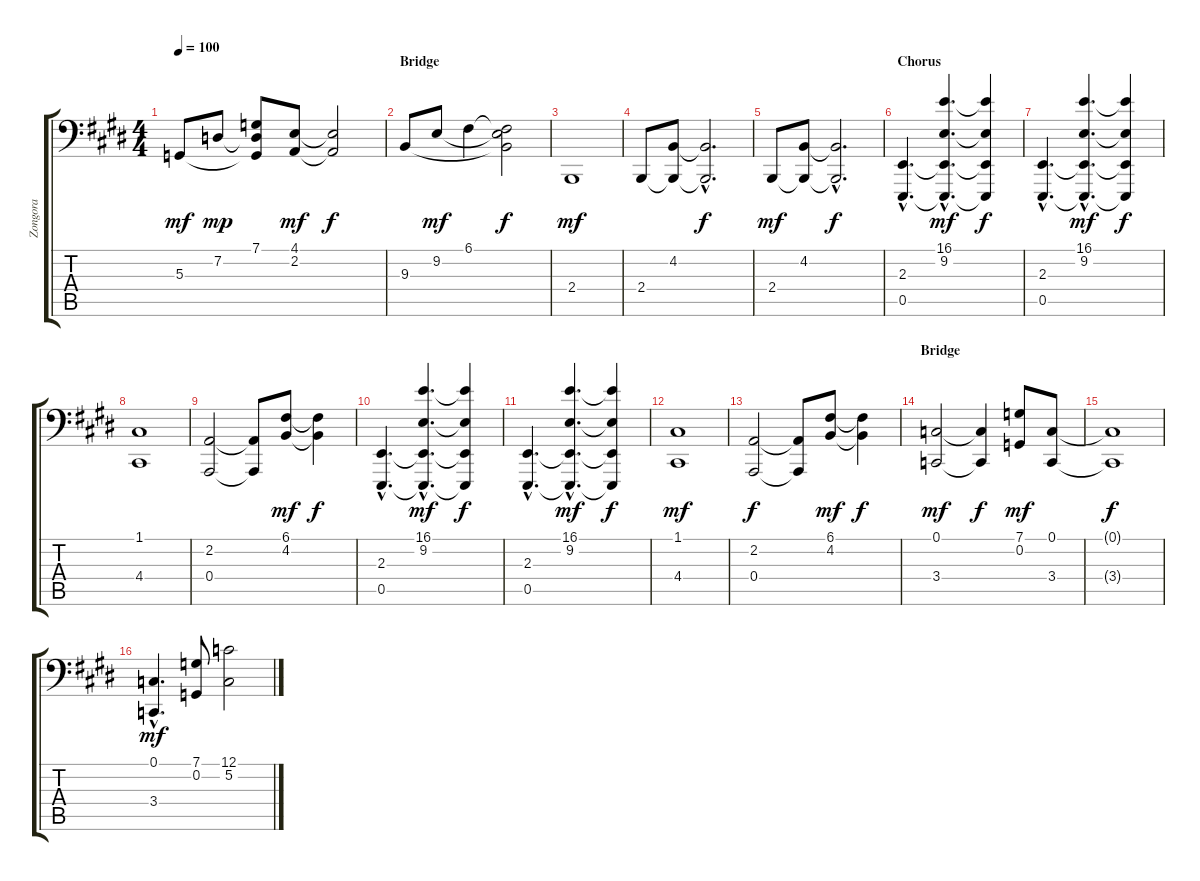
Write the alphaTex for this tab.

\track ("Zongora" "Zongora") {instrument acousticgrandpiano}
\staff {score tabs}
\tuning (C3 G2 D2 A1 E1 B0) {hide}
\ts (4 4)
\tempo 100
\clef f4
\ks e
5.3.8{dy mf} 7.2.8{dy mp} (7.1 7.2{t} 5.3{t}).8 (4.1 2.2).8{dy mf} (4.1{t} 2.2{t}).2{dy f} |
\section ("" "Bridge")
9.3.8 9.2.8{dy mf} 6.1.4 (6.1{t} 9.2{t} 9.3{t}).2{dy f} |
2.4.1{dy mf} |
2.4.8 (4.2 2.4{t}).8 (4.2{hac t} 2.4{hac t}).2{d dy f} |
2.4.8{dy mf} (4.2 2.4{t}).8 (4.2{hac t} 2.4{hac t}).2{d dy f} |
\section ("" "Chorus")
(2.3{hac} 0.5{hac}).4{d} (16.1{hac} 9.2{hac} 2.3{hac t} 0.5{hac t}).4{d dy mf} (16.1{t} 9.2{t} 2.3{t} 0.5{t}).4{dy f} |
(2.3{hac} 0.5{hac}).4{d} (16.1{hac} 9.2{hac} 2.3{hac t} 0.5{hac t}).4{d dy mf} (16.1{t} 9.2{t} 2.3{t} 0.5{t}).4{dy f} |
(1.1 4.4).1 |
(2.2 0.4).2 (2.2{t} 0.4{t}).8 (6.1 4.2).8{dy mf} (6.1{t} 4.2{t}).4{dy f} |
(2.3{hac} 0.5{hac}).4{d} (16.1{hac} 9.2{hac} 2.3{hac t} 0.5{hac t}).4{d dy mf} (16.1{t} 9.2{t} 2.3{t} 0.5{t}).4{dy f} |
(2.3{hac} 0.5{hac}).4{d} (16.1{hac} 9.2{hac} 2.3{hac t} 0.5{hac t}).4{d dy mf} (16.1{t} 9.2{t} 2.3{t} 0.5{t}).4{dy f} |
(1.1 4.4).1{dy mf} |
(2.2 0.4).2{dy f} (2.2{t} 0.4{t}).8 (6.1 4.2).8{dy mf} (6.1{t} 4.2{t}).4{dy f} |
\section ("" "Bridge")
(0.1 3.4).2{dy mf} (0.1{t} 3.4{t}).4{dy f} (7.1 0.2).8{dy mf} (0.1 3.4).8 |
(0.1{t} 3.4{t}).1{dy f} |
(0.1{hac} 3.4{hac}).4{d dy mf} (7.1 0.2).8 (12.1 5.2).2
